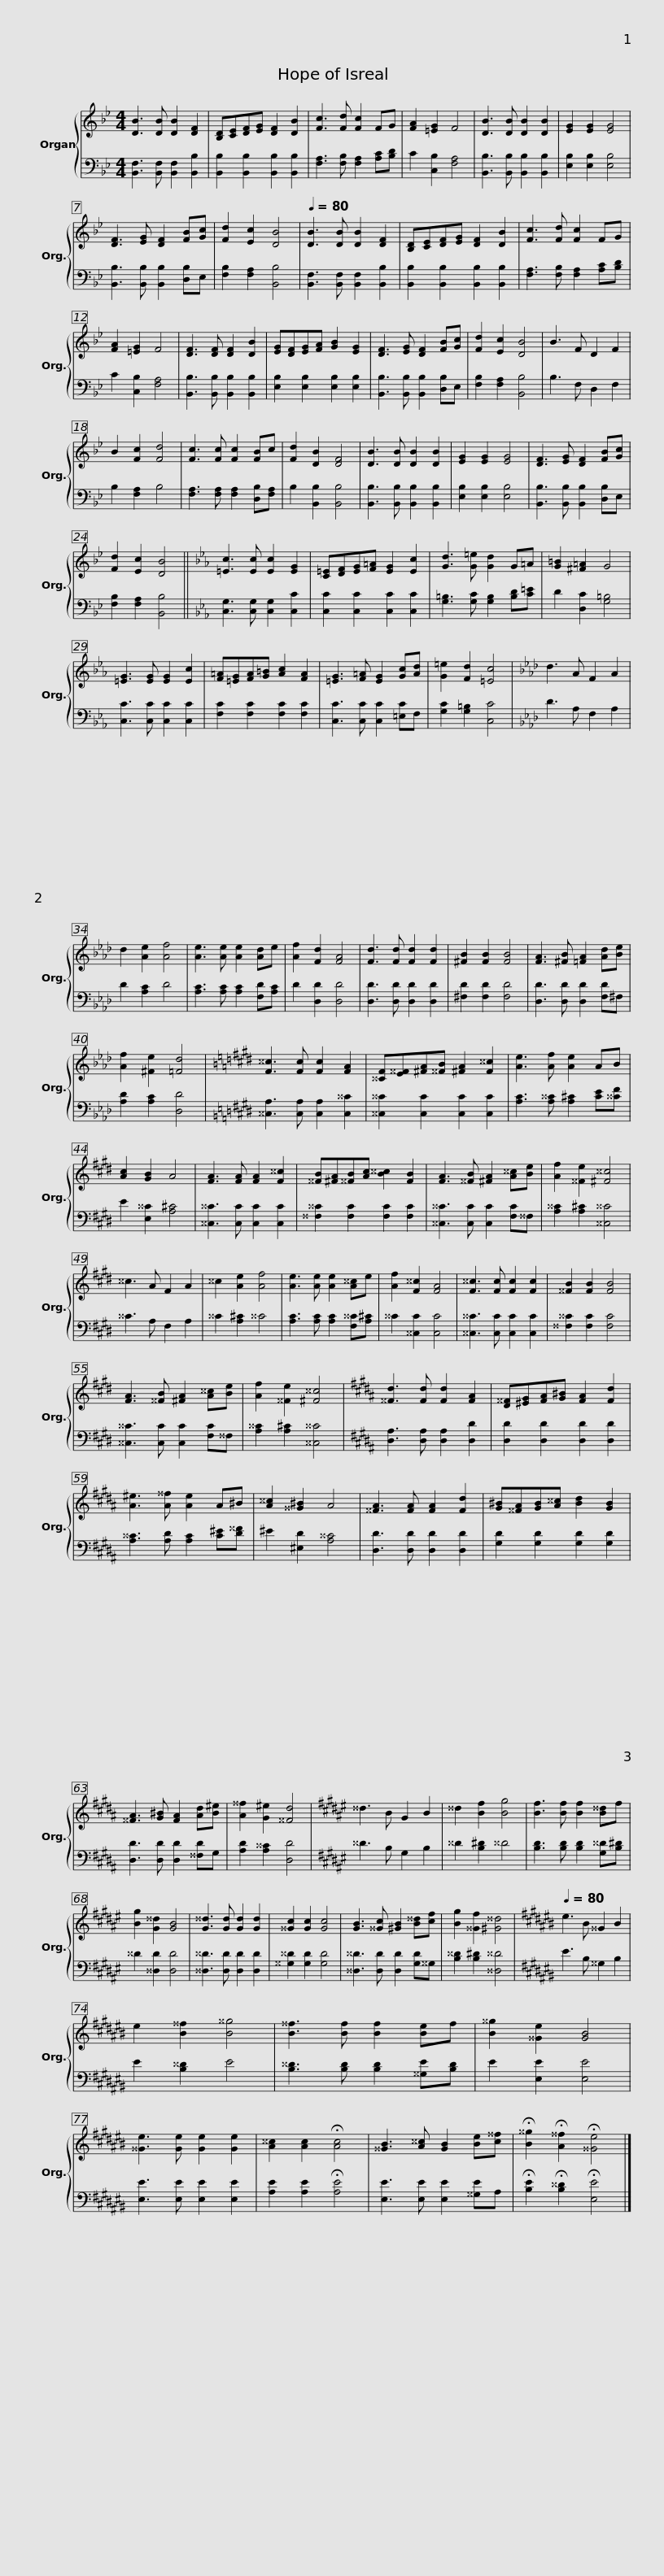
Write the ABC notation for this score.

X:1
%%score { 1 | 2 }
L:1/8
M:4/4
I:linebreak $
K:Bb
V:1 treble
V:2 bass
V:1
 [DB]3 [DB] [DB]2 [DF]2 | [B,D][CE][DF][EG] [DF]2 [DB]2 | [Fc]3 [Fd] [Fc]2 FG | [FA]2 [=EG]2 F4 | [DB]3 [DB] [DB]2 [DB]2 | %5
 [EG]2 [EG]2 [EG]4 | [DF]3 [EG] [DF]2 [FB][Gc] | [Fd]2 [Ec]2 [DB]4 |$[Q:1/4=80] [DB]3 [DB] [DB]2 [DF]2 | [B,D][CE][DF][EG] [DF]2 [DB]2 | %10
 [Fc]3 [Fd] [Fc]2 FG | [FA]2 [=EG]2 F4 | [DF]3 [DF] [DF]2 [DB]2 | [EG][DF][EG][FA] [GB]2 [EG]2 | [DF]3 [EG] [DF]2 [FB][Gc] |$ %15
 [Fd]2 [Ec]2 [DB]4 | B3 F D2 F2 | B2 [Fc]2 [Fd]4 | [Fc]3 [Fc] [Fc]2 [FB]c | [Fd]2 [DB]2 [DF]4 | %20
 [DB]3 [DB] [DB]2 [DB]2 | [EG]2 [EG]2 [EG]4 | [DF]3 [EG] [DF]2 [FB][Gc] | [Fd]2 [Ec]2 [DB]4 ||$[K:Eb] [=Ec]3 [Ec] [Ec]2 [EG]2 | %25
 [C=E][DF][EG][F=A] [EG]2 [Ec]2 | [Gd]3 [G=e] [Gd]2 G=A | [G=B]2 [^F=A]2 G4 | [=EG]3 [EG] [EG]2 [Ec]2 | [F=A][=EG][FA][G=B] [Ac]2 [FA]2 |$ %30
 [=EG]3 [F=A] [EG]2 [Gc][Ad] | [G=e]2 [Fd]2 [=Ec]4 |[K:Ab] d3 A F2 A2 | d2 [Ae]2 [Af]4 | [Ae]3 [Ae] [Ae]2 [Ad]e | %35
 [Af]2 [Fd]2 [FA]4 | [Fd]3 [Fd] [Fd]2 [Fd]2 |$ [^FB]2 [FB]2 [FB]4 | [FA]3 [^FB] [=FA]2 [Ad][Be] | [Af]2 [^Fe]2 [=Fd]4 | %40
[K:E] [F^^c]3 [Fc] [Fc]2 [FA]2 | [^^CF][E^^F][^FA][^^FB] [^FA]2 [F^^c]2 |$ [Ae]3 [Af] [Ae]2 AB | [Ac]2 [GB]2 A4 | [FA]3 [FA] [FA]2 [F^^c]2 | %45
 [^^FB][^FA][^^FB][Ac] [B^^c]2 [FB]2 | [FA]3 [^^FB] [^FA]2 [A^^c][Be] |$ [Af]2 [^^Fe]2 [^F^^c]4 | ^^c3 A F2 A2 | ^^c2 [Ae]2 [Af]4 | %50
 [Ae]3 [Ae] [Ae]2 [A^^c]e | [Af]2 [F^^c]2 [FA]4 | [F^^c]3 [Fc] [Fc]2 [Fc]2 |$ [^^FB]2 [FB]2 [FB]4 | [FA]3 [^^FB] [^FA]2 [A^^c][Be] | %55
 [Af]2 [^^Fe]2 [^F^^c]4 |[K:B] [^^Fd]3 [Fd] [Fd]2 [FA]2 | [D^^F][^EG][FA][G^B] [FA]2 [Fd]2 |$ [A^e]3 [A^^f] [Ae]2 A^B | [A^^c]2 [^^G^B]2 A4 | %60
 [^^FA]3 [FA] [FA]2 [Fd]2 | [G^B][^^FA][GB][A^^c] [Bd]2 [GB]2 | [^^FA]3 [G^B] [FA]2 [Ad][B^e] |$ [A^^f]2 [G^e]2 [^^Fd]4 |[K:F#] ^^d3 B G2 B2 | %65
 ^^d2 [Bf]2 [Bg]4 | [Bf]3 [Bf] [Bf]2 [B^^d]f | [Bg]2 [G^^d]2 [GB]4 | [G^^d]3 [Gd] [Gd]2 [Gd]2 |$ [^^Gc]2 [Gc]2 [Gc]4 | %70
 [GB]3 [^^Gc] [^GB]2 [B^^d][cf] | [Bg]2 [^^Gf]2 [^G^^d]4 |[K:C#][Q:1/4=80] e3 B ^^G2 B2 | e2 [B^^f]2 [B^^g]4 |$ [B^^f]3 [Bf] [Bf]2 [Be]f | %75
 [B^^g]2 [^^Ge]2 [GB]4 | [^^Ge]3 [Ge] [Ge]2 [Ge]2 | [A^^c]2 [Ac]2 !fermata![Ac]4 | [^^GB]3 [A^^c] [GB]2 [Be][c^^f] | !fermata![B^^g]2 !fermata![A^^f]2 !fermata![^^Ge]4 |] %80
V:2
 [B,,F,]3 [B,,F,] [B,,F,]2 [B,,B,]2 | [B,,B,]2 [B,,B,]2 [B,,B,]2 [B,,B,]2 | [F,A,]3 [F,B,] [F,A,]2 [A,C][B,D] | C2 [C,B,]2 [F,A,]4 | [B,,B,]3 [B,,B,] [B,,B,]2 [B,,B,]2 | %5
 [E,B,]2 [E,B,]2 [E,B,]4 | [B,,B,]3 [B,,B,] [B,,B,]2 [D,B,]E, | [F,B,]2 [F,A,]2 [B,,B,]4 |$ [B,,F,]3 [B,,F,] [B,,F,]2 [B,,B,]2 | [B,,B,]2 [B,,B,]2 [B,,B,]2 [B,,B,]2 | %10
 [F,A,]3 [F,B,] [F,A,]2 [A,C][B,D] | C2 [C,B,]2 [F,A,]4 | [B,,B,]3 [B,,B,] [B,,B,]2 [B,,B,]2 | [E,B,]2 [E,B,]2 [E,B,]2 [E,B,]2 | [B,,B,]3 [B,,B,] [B,,B,]2 [D,B,]E, |$ %15
 [F,B,]2 [F,A,]2 [B,,B,]4 | B,3 F, D,2 F,2 | B,2 [F,A,]2 B,4 | [F,A,]3 [F,A,] [F,A,]2 [D,B,][F,A,] | B,2 [B,,B,]2 [B,,B,]4 | %20
 [B,,B,]3 [B,,B,] [B,,B,]2 [B,,B,]2 | [E,B,]2 [E,B,]2 [E,B,]4 | [B,,B,]3 [B,,B,] [B,,B,]2 [D,B,]E, | [F,B,]2 [F,A,]2 [B,,B,]4 ||$[K:Eb] [C,G,]3 [C,G,] [C,G,]2 [C,C]2 | %25
 [C,C]2 [C,C]2 [C,C]2 [C,C]2 | [G,=B,]3 [G,C] [G,B,]2 [B,D][C=E] | D2 [D,C]2 [G,=B,]4 | [C,C]3 [C,C] [C,C]2 [C,C]2 | [F,C]2 [F,C]2 [F,C]2 [F,C]2 |$ %30
 [C,C]3 [C,C] [C,C]2 [=E,C]F, | [G,C]2 [G,=B,]2 [C,C]4 |[K:Ab] D3 A, F,2 A,2 | D2 [A,C]2 D4 | [A,C]3 [A,C] [A,C]2 [F,D][A,C] | %35
 D2 [D,D]2 [D,D]4 | [D,D]3 [D,D] [D,D]2 [D,D]2 |$ [^F,D]2 [F,D]2 [F,D]4 | [D,D]3 [D,D] [D,D]2 [F,D]^F, | [A,D]2 [A,C]2 [D,D]4 | %40
[K:E] [^^C,A,]3 [C,A,] [C,A,]2 [C,^^C]2 | [^^C,^^C]2 [C,C]2 [C,C]2 [C,C]2 |$ [A,C]3 [A,^^C] [A,^C]2 [CE][^^CF] | E2 [E,^^C]2 [A,^C]4 | [^^C,^^C]3 [C,C] [C,C]2 [C,C]2 | %45
 [^^F,^^C]2 [F,C]2 [F,C]2 [F,C]2 | [^^C,^^C]3 [C,C] [C,C]2 [F,C]^^F, |$ [A,^^C]2 [A,^C]2 [^^C,^^C]4 | ^^C3 A, F,2 A,2 | ^^C2 [A,^C]2 ^^C4 | %50
 [A,C]3 [A,C] [A,C]2 [F,^^C][A,^C] | ^^C2 [^^C,C]2 [C,C]4 | [^^C,^^C]3 [C,C] [C,C]2 [C,C]2 |$ [^^F,^^C]2 [F,C]2 [F,C]4 | [^^C,^^C]3 [C,C] [C,C]2 [F,C]^^F, | %55
 [A,^^C]2 [A,^C]2 [^^C,^^C]4 |[K:B] [D,A,]3 [D,A,] [D,A,]2 [D,D]2 | [D,D]2 [D,D]2 [D,D]2 [D,D]2 |$ [A,^^C]3 [A,D] [A,C]2 [C^E][D^^F] | ^E2 [^E,D]2 [A,^^C]4 | %60
 [D,D]3 [D,D] [D,D]2 [D,D]2 | [G,D]2 [G,D]2 [G,D]2 [G,D]2 | [D,D]3 [D,D] [D,D]2 [^^F,D]G, |$ [A,D]2 [A,^^C]2 [D,D]4 |[K:F#] ^^D3 B, G,2 B,2 | %65
 ^^D2 [B,^D]2 ^^D4 | [B,D]3 [B,D] [B,D]2 [G,^^D][B,^D] | ^^D2 [^^D,D]2 [D,D]4 | [^^D,^^D]3 [D,D] [D,D]2 [D,D]2 |$ [^^G,^^D]2 [G,D]2 [G,D]4 | %70
 [^^D,^^D]3 [D,D] [D,D]2 [G,D]^^G, | [B,^^D]2 [B,^D]2 [^^D,^^D]4 |[K:C#] E3 B, ^^G,2 B,2 | E2 [B,^^D]2 E4 |$ [B,^^D]3 [B,D] [B,D]2 [^^G,E][B,D] | %75
 E2 [E,E]2 [E,E]4 | [E,E]3 [E,E] [E,E]2 [E,E]2 | [A,E]2 [A,E]2 !fermata![A,E]4 | [E,E]3 [E,E] [E,E]2 [^^G,E]A, | !fermata![B,E]2 !fermata![B,^^D]2 !fermata![E,E]4 |] %80
